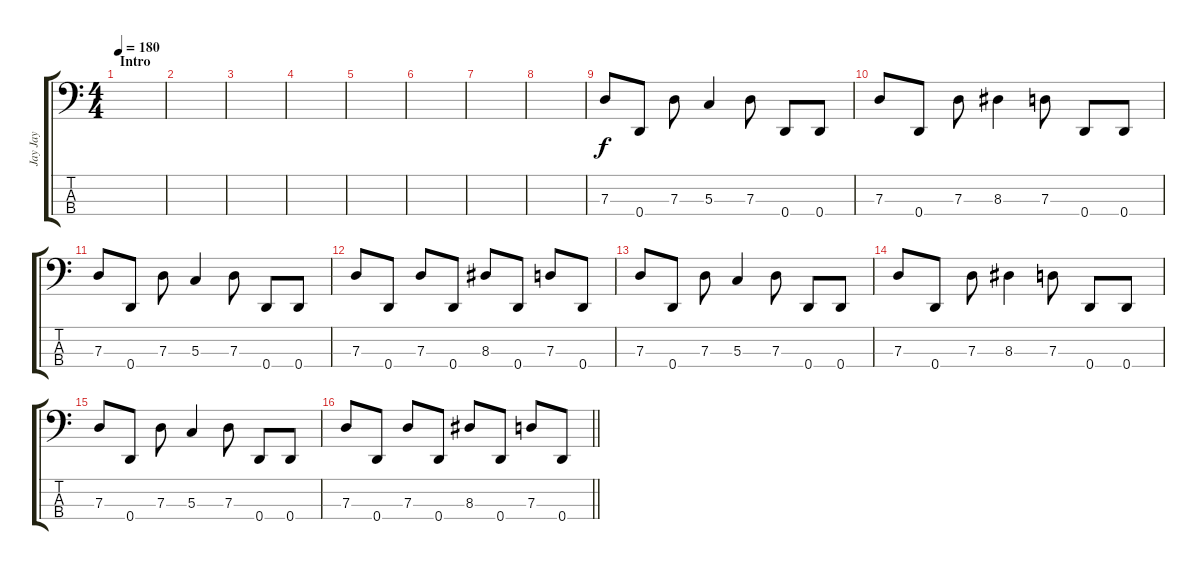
\track ("Jay Jay" "Jay Jay") {instrument electricbasspick}
\staff {score tabs}
\tuning (F2 C2 G1 D1) {hide}
\ts (4 4)
\section ("" "Intro")
\tempo 180
\clef f4
\ks c
|
|
|
|
|
|
|
|
7.3.8 0.4.8 7.3.8 5.3.4 7.3.8 0.4.8 0.4.8 |
7.3.8 0.4.8 7.3.8 8.3.4 7.3.8 0.4.8 0.4.8 |
7.3.8 0.4.8 7.3.8 5.3.4 7.3.8 0.4.8 0.4.8 |
7.3.8 0.4.8 7.3.8 0.4.8 8.3.8 0.4.8 7.3.8 0.4.8 |
7.3.8 0.4.8 7.3.8 5.3.4 7.3.8 0.4.8 0.4.8 |
7.3.8 0.4.8 7.3.8 8.3.4 7.3.8 0.4.8 0.4.8 |
7.3.8 0.4.8 7.3.8 5.3.4 7.3.8 0.4.8 0.4.8 |
\barLineRight lightlight
7.3.8 0.4.8 7.3.8 0.4.8 8.3.8 0.4.8 7.3.8 0.4.8
